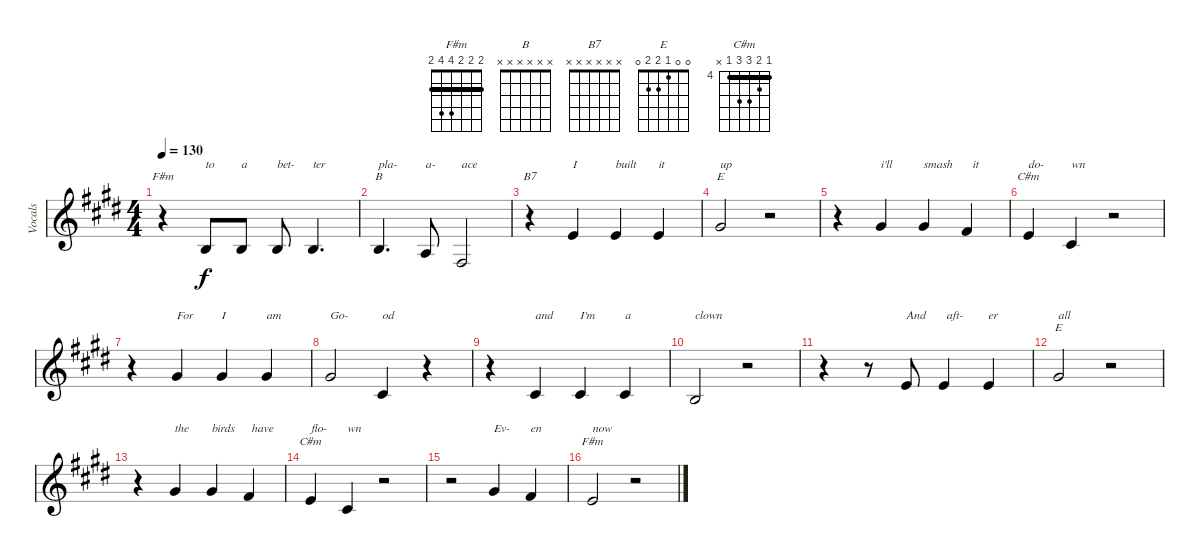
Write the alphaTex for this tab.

\track ("Vocals" "Vocals") {instrument clarinet}
\staff {score}
\tuning (E4 B3 G3 D3 A2 E2) {hide}
\chord ("F#m" x x x x x x)
\chord ("B" x x x x x x)
\chord ("B7" x x x x x x)
\chord ("E" x x x x x x)
\chord ("C#m" x x x x x x)
\chord ("E" 0 0 1 2 2 0)
\chord ("C#m" 4 5 6 6 4 x) {firstfret 4 barre 4}
\chord ("F#m" 2 2 2 4 4 2) {barre 2}
\ts (4 4)
\tempo 130
\clef g2
\ks e
r.4{ch "F#m" dy f} 0.2.8{txt "to"} 0.2.8{txt "a "} 0.2.8{txt "bet-"} 0.2.4{d txt "ter"} |
0.2.4{d ch "B" txt "pla-"} 2.3.8{txt "a-"} 4.4.2{txt "ace"} |
r.4{ch "B7"} 0.1.4{txt "I "} 0.1.4{txt "built"} 0.1.4{txt "it"} |
4.1.2{ch "E" txt "up"} r.2 |
r.4 4.1.4{txt "i'll"} 4.1.4{txt "smash"} 2.1.4{txt "  it"} |
0.1.4{ch "C#m" txt "do-"} 2.2.4{txt "wn"} r.2 |
r.4 4.1.4{txt "For"} 4.1.4{txt "I"} 4.1.4{txt "am"} |
4.1.2{txt "Go-"} 2.2.4{txt "od"} r.4 |
r.4 2.2.4{txt "and"} 2.2.4{txt "I'm "} 2.2.4{txt "a"} |
0.2.2{txt "clown"} r.2 |
r.4 r.8 0.1.8{txt "And"} 0.1.4{txt " aft-"} 0.1.4{txt "er"} |
4.1.2{ch "E" txt "all"} r.2 |
r.4 4.1.4{txt "the"} 4.1.4{txt "birds"} 2.1.4{txt " have"} |
0.1.4{ch "C#m" txt "flo-"} 2.2.4{txt "wn"} r.2 |
r.2 4.1.4{txt "Ev-"} 2.1.4{txt "en"} |
0.1.2{ch "F#m" txt "now"} r.2
